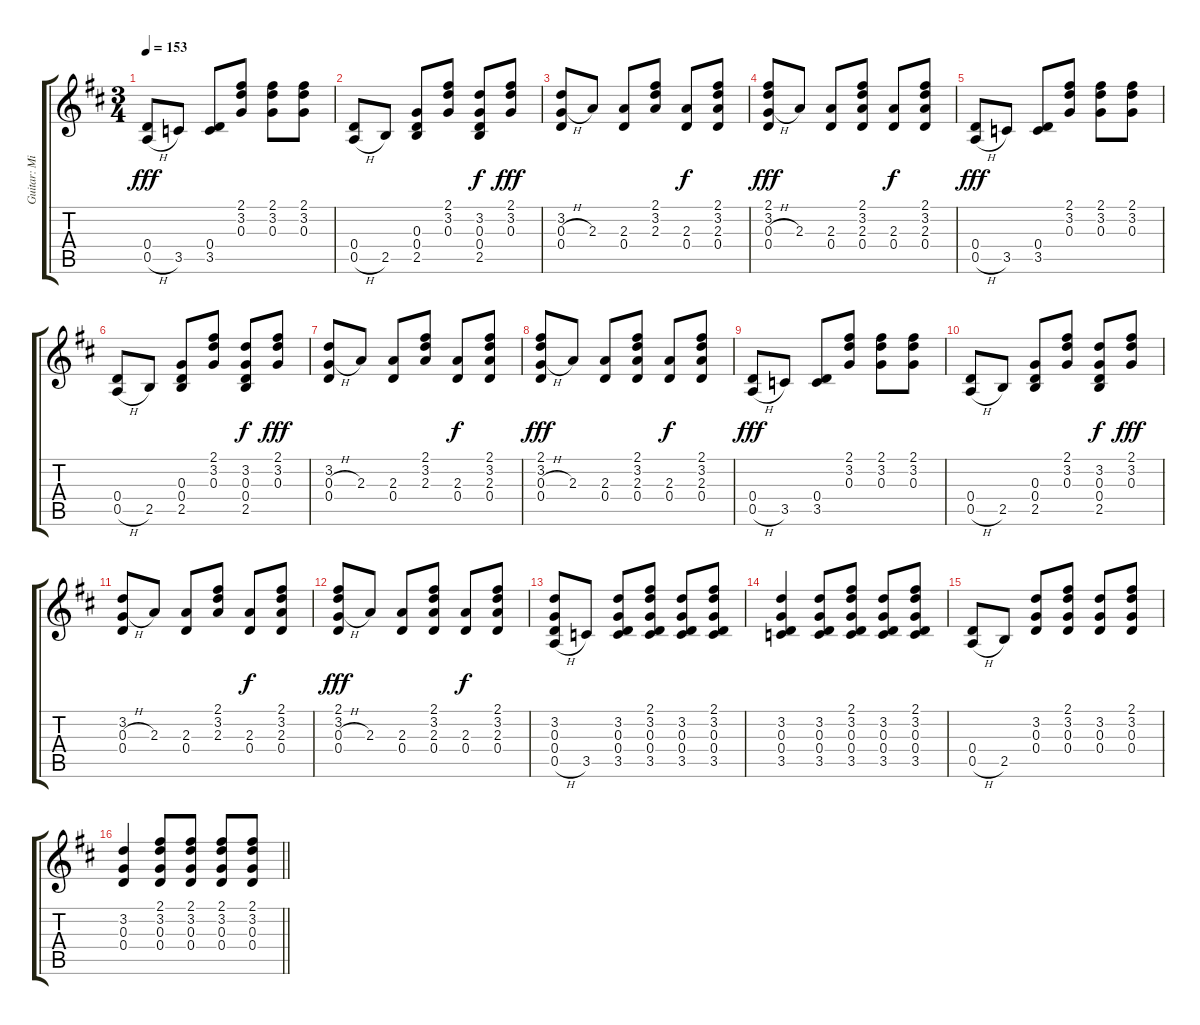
\track ("Guitar: Mick" "Guitar: Mi") {instrument acousticguitarsteel}
\staff {score tabs}
\tuning (E4 B3 G3 D3 A2 D2) {hide}
\ts (3 4)
\tempo 153
\clef g2
\ks d
(0.4 0.5{h}).8{dy fff} 3.5.8 (0.4 3.5).8 (2.1 3.2 0.3).8 (2.1 3.2 0.3).8 (2.1 3.2 0.3).8 |
(0.4 0.5{h}).8 2.5.8 (0.3 0.4 2.5).8 (2.1 3.2 0.3).8 (3.2 0.3 0.4 2.5).8{dy f} (2.1 3.2 0.3).8{dy fff} |
(3.2 0.3{h} 0.4).8 2.3.8 (2.3 0.4).8 (2.1 3.2 2.3).8 (2.3 0.4).8{dy f} (2.1 3.2 2.3 0.4).8 |
(2.1 3.2 0.3{h} 0.4).8{dy fff} 2.3.8 (2.3 0.4).8 (2.1 3.2 2.3 0.4).8 (2.3 0.4).8{dy f} (2.1 3.2 2.3 0.4).8 |
(0.4 0.5{h}).8{dy fff} 3.5.8 (0.4 3.5).8 (2.1 3.2 0.3).8 (2.1 3.2 0.3).8 (2.1 3.2 0.3).8 |
(0.4 0.5{h}).8 2.5.8 (0.3 0.4 2.5).8 (2.1 3.2 0.3).8 (3.2 0.3 0.4 2.5).8{dy f} (2.1 3.2 0.3).8{dy fff} |
(3.2 0.3{h} 0.4).8 2.3.8 (2.3 0.4).8 (2.1 3.2 2.3).8 (2.3 0.4).8{dy f} (2.1 3.2 2.3 0.4).8 |
(2.1 3.2 0.3{h} 0.4).8{dy fff} 2.3.8 (2.3 0.4).8 (2.1 3.2 2.3 0.4).8 (2.3 0.4).8{dy f} (2.1 3.2 2.3 0.4).8 |
(0.4 0.5{h}).8{dy fff} 3.5.8 (0.4 3.5).8 (2.1 3.2 0.3).8 (2.1 3.2 0.3).8 (2.1 3.2 0.3).8 |
(0.4 0.5{h}).8 2.5.8 (0.3 0.4 2.5).8 (2.1 3.2 0.3).8 (3.2 0.3 0.4 2.5).8{dy f} (2.1 3.2 0.3).8{dy fff} |
(3.2 0.3{h} 0.4).8 2.3.8 (2.3 0.4).8 (2.1 3.2 2.3).8 (2.3 0.4).8{dy f} (2.1 3.2 2.3 0.4).8 |
(2.1 3.2 0.3{h} 0.4).8{dy fff} 2.3.8 (2.3 0.4).8 (2.1 3.2 2.3 0.4).8 (2.3 0.4).8{dy f} (2.1 3.2 2.3 0.4).8 |
(3.2 0.3 0.4 0.5{h}).8 3.5.8 (3.2 0.3 0.4 3.5).8 (2.1 3.2 0.3 0.4 3.5).8 (3.2 0.3 0.4 3.5).8 (2.1 3.2 0.3 0.4 3.5).8 |
(3.2 0.3 0.4 3.5).4 (3.2 0.3 0.4 3.5).8 (2.1 3.2 0.3 0.4 3.5).8 (3.2 0.3 0.4 3.5).8 (2.1 3.2 0.3 0.4 3.5).8 |
(0.4 0.5{h}).8 2.5.8 (3.2 0.3 0.4).8 (2.1 3.2 0.3 0.4).8 (3.2 0.3 0.4).8 (2.1 3.2 0.3 0.4).8 |
\barLineRight lightlight
(3.2 0.3 0.4).4 (2.1 3.2 0.3 0.4).8 (2.1 3.2 0.3 0.4).8 (2.1 3.2 0.3 0.4).8 (2.1 3.2 0.3 0.4).8
